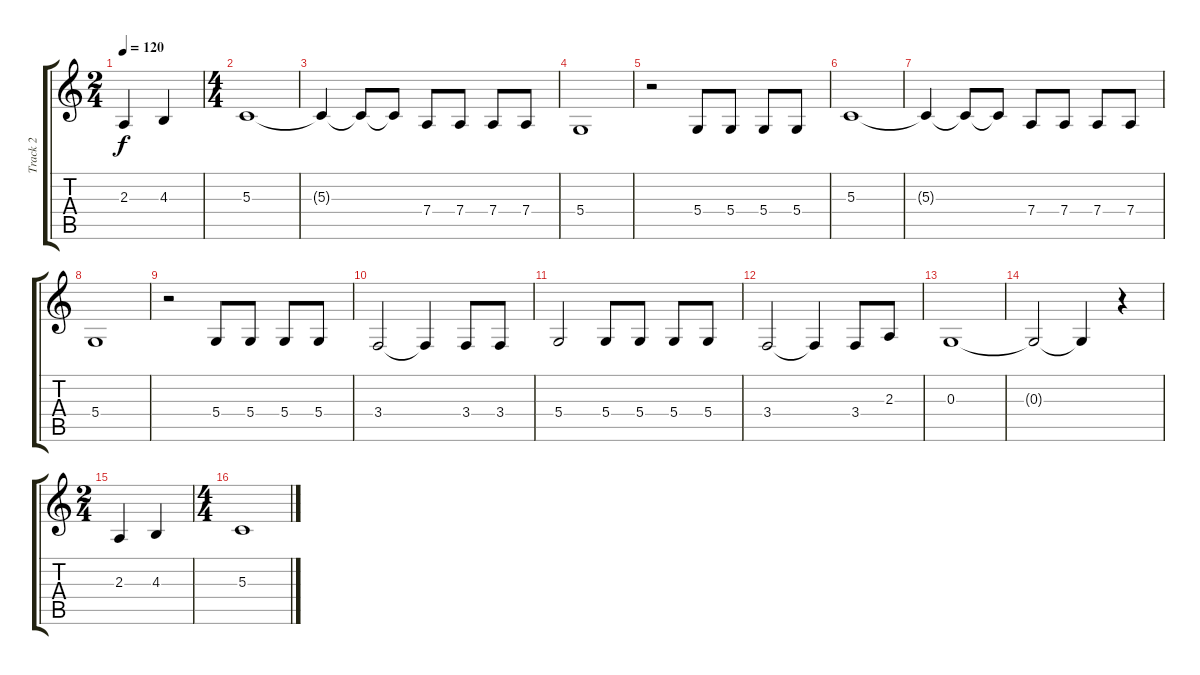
\track ("Track 2" "Track 2") {instrument flute}
\staff {score tabs}
\tuning (E4 B3 G3 D3 A2 E2) {hide}
\ts (2 4)
\tempo 120
\clef g2
\ks c
2.3.4{dy f} 4.3.4 |
\ts (4 4)
5.3.1 |
5.3{t}.4 5.3{t}.8 5.3{t}.8 7.4.8 7.4.8 7.4.8 7.4.8 |
5.4.1 |
r.2 5.4.8 5.4.8 5.4.8 5.4.8 |
5.3.1 |
5.3{t}.4 5.3{t}.8 5.3{t}.8 7.4.8 7.4.8 7.4.8 7.4.8 |
5.4.1 |
r.2 5.4.8 5.4.8 5.4.8 5.4.8 |
3.4.2 3.4{t}.4 3.4.8 3.4.8 |
5.4.2 5.4.8 5.4.8 5.4.8 5.4.8 |
3.4.2 3.4{t}.4 3.4.8 2.3.8 |
0.3.1 |
0.3{t}.2 0.3{t}.4 r.4 |
\ts (2 4)
2.3.4 4.3.4 |
\ts (4 4)
5.3.1
